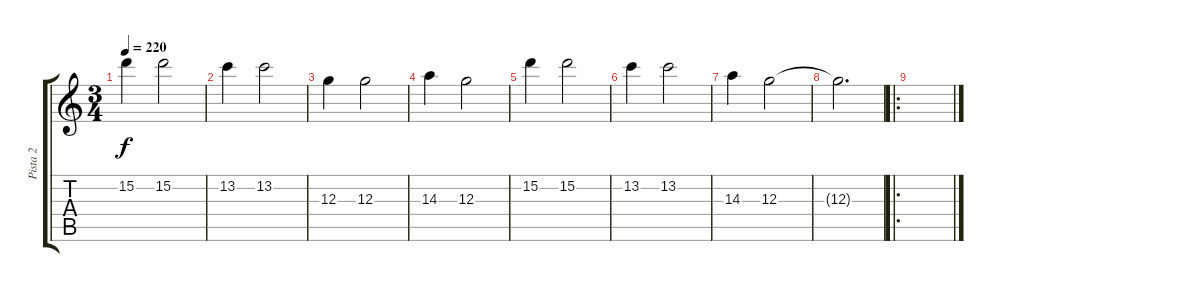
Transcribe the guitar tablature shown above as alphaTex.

\track ("Pista 2" "Pista 2") {instrument overdrivenguitar}
\staff {score tabs}
\tuning (E4 B3 G3 D3 A2 E2) {hide}
\ts (3 4)
\tempo 220
\clef g2
\ks c
15.2.4{dy f} 15.2.2 |
13.2.4 13.2.2 |
12.3.4 12.3.2 |
14.3.4 12.3.2 |
15.2.4 15.2.2 |
13.2.4 13.2.2 |
14.3.4 12.3.2 |
12.3{t}.2{d} |
\ro
